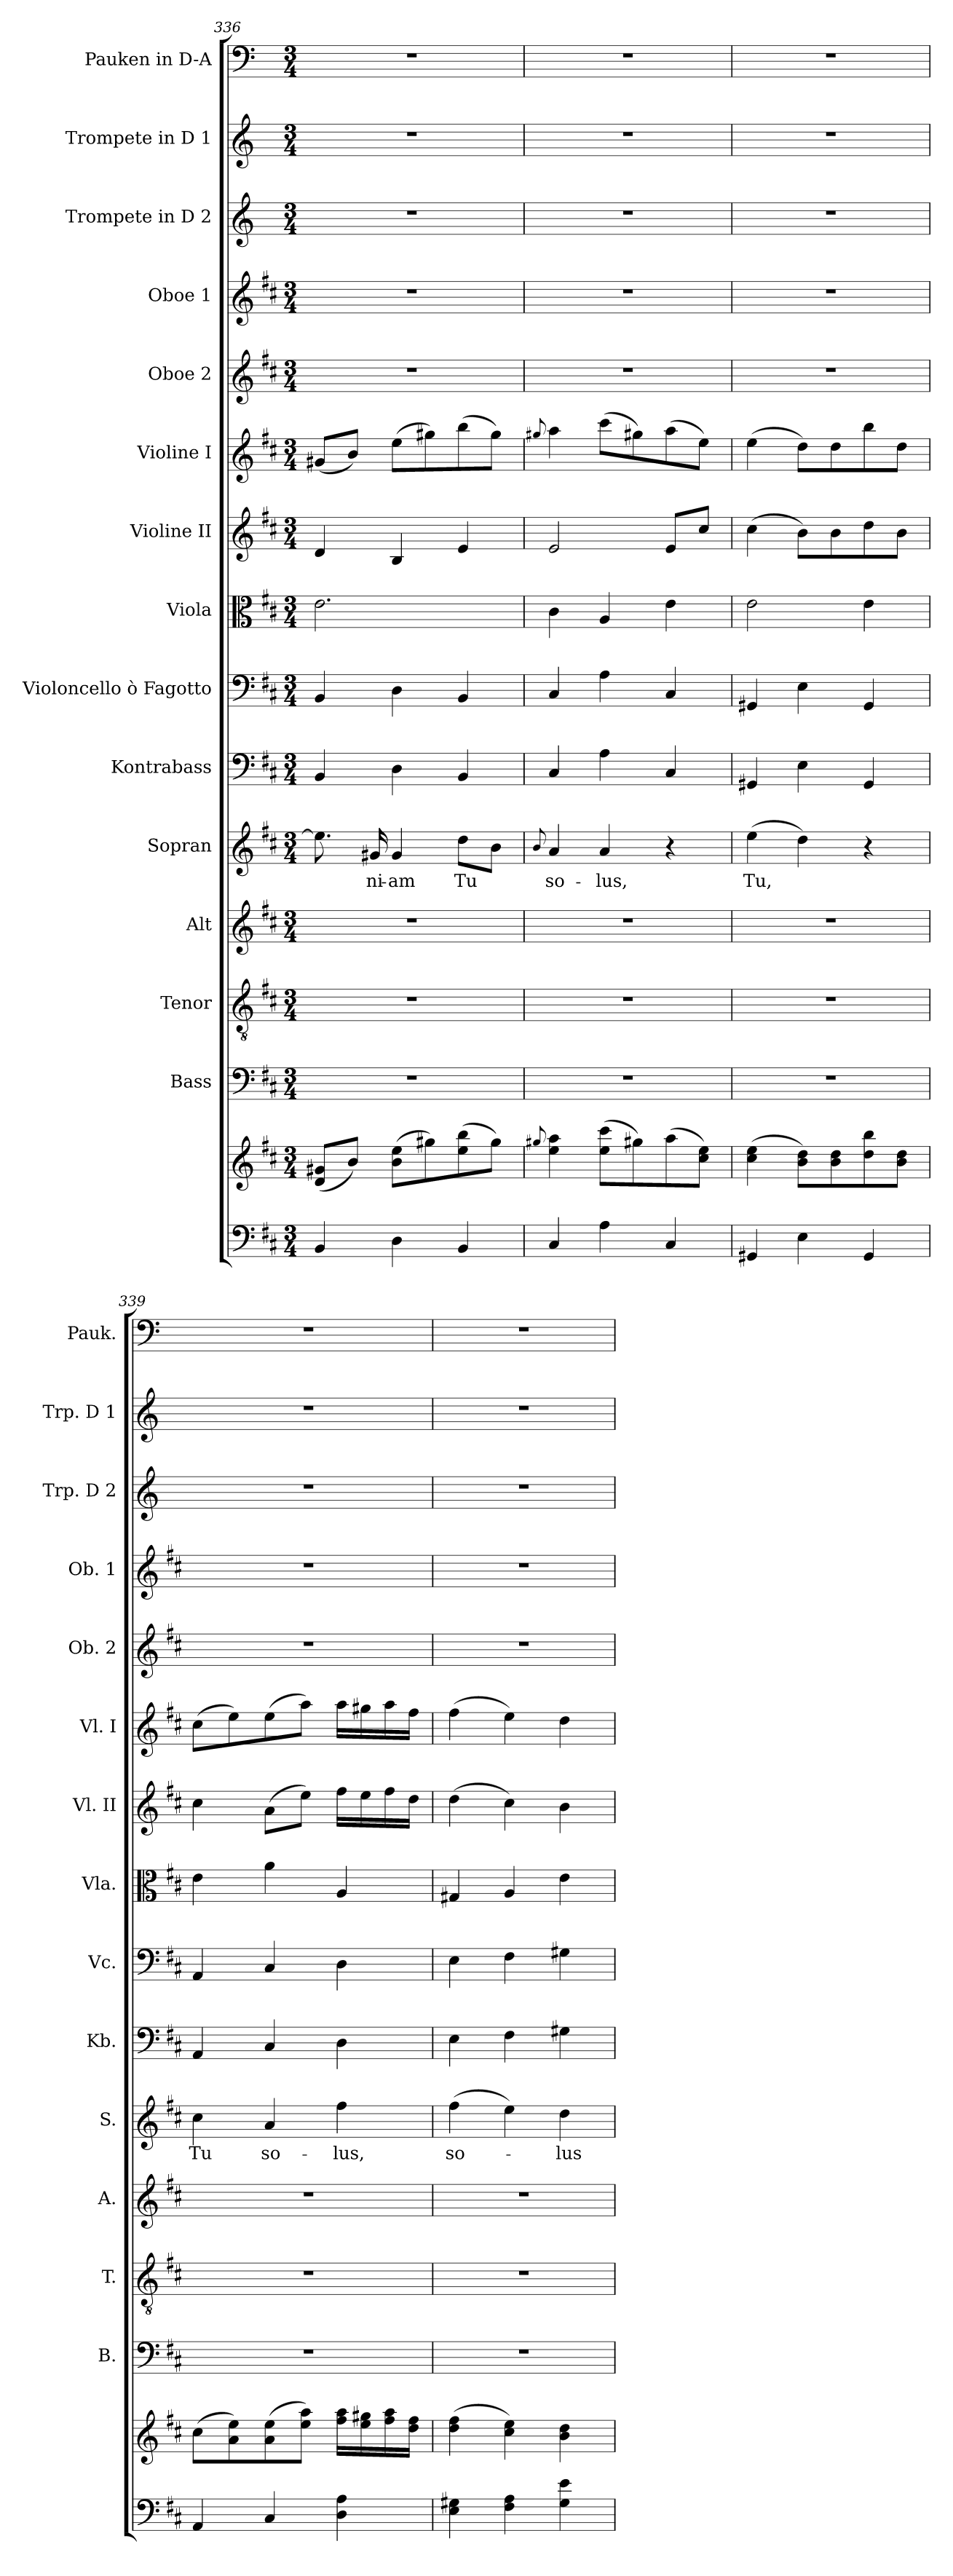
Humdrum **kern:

**kern	**kern	**kern	**kern	**kern	**kern	**text	**kern	**kern	**kern	**kern	**kern	**kern	**kern	**kern	**kern	**kern
*part15	*part15	*part14	*part13	*part12	*part11	*part11	*part10	*part9	*part8	*part7	*part6	*part5	*part4	*part3	*part2	*part1
*staff16	*staff15	*staff14	*staff13	*staff12	*staff11	*staff11	*staff10	*staff9	*staff8	*staff7	*staff6	*staff5	*staff4	*staff3	*staff2	*staff1
*	*	*I"Bass	*I"Tenor	*I"Alt	*I"Sopran	*	*I"Kontrabass	*I"Violoncello ò Fagotto	*I"Viola	*I"Violine II	*I"Violine I	*I"Oboe 2	*I"Oboe 1	*I"Trompete in D 2	*I"Trompete in D 1	*I"Pauken in D-A
*	*	*I'B.	*I'T.	*I'A.	*I'S.	*	*I'Kb.	*I'Vc.	*I'Vla.	*I'Vl. II	*I'Vl. I	*I'Ob. 2	*I'Ob. 1	*I'Trp. D 2	*I'Trp. D 1	*I'Pauk.
*clefF4	*clefG2	*clefF4	*clefGv2	*clefG2	*clefG2	*	*clefF4	*clefF4	*clefC3	*clefG2	*clefG2	*clefG2	*clefG2	*clefG2	*clefG2	*clefF4
*	*	*	*	*	*	*	*ITrd7c12	*	*	*	*	*	*	*ITrd-1c-2	*ITrd-1c-2	*ITrd-1c-2
*k[f#c#]	*k[f#c#]	*k[f#c#]	*k[f#c#]	*k[f#c#]	*k[f#c#]	*	*k[f#c#]	*k[f#c#]	*k[f#c#]	*k[f#c#]	*k[f#c#]	*k[f#c#]	*k[f#c#]	*k[f#c#]	*k[f#c#]	*k[f#c#]
*D:	*D:	*D:	*D:	*D:	*D:	*	*D:	*D:	*D:	*D:	*D:	*D:	*D:	*D:	*D:	*D:
*M3/4	*M3/4	*M3/4	*M3/4	*M3/4	*M3/4	*	*M3/4	*M3/4	*M3/4	*M3/4	*M3/4	*M3/4	*M3/4	*M3/4	*M3/4	*M3/4
=336	=336	=336	=336	=336	=336	=336	=336	=336	=336	=336	=336	=336	=336	=336	=336	=336
4BB/	(<8d/ 8g#X/L	2.r	2.r	2.r	8.ee\]	.	4BBB/	4BB/	2.e\	4d/	(<8g#X/L	2.r	2.r	2.r	2.r	2.r
.	8b/J)	.	.	.	.	.	.	.	.	.	8b/J)	.	.	.	.	.
!	!	!	!	!	!	!LO:LY:b	!	!	!	!	!	!	!	!	!	!
.	.	.	.	.	16g#X/	-ni-	.	.	.	.	.	.	.	.	.	.
!	!	!	!	!	!	!LO:LY:b	!	!	!	!	!	!	!	!	!	!
4D\	(>8b\ 8ee\L	.	.	.	4g#/	-am	4DD\	4D\	.	4B/	(>8ee\L	.	.	.	.	.
.	8gg#X\)	.	.	.	.	.	.	.	.	.	8gg#X\)	.	.	.	.	.
!	!	!	!	!	!	!LO:LY:b	!	!	!	!	!	!	!	!	!	!
4BB/	(>8ee\ 8bb\	.	.	.	8dd\L	Tu	4BBB/	4BB/	.	4e/	(>8bb\	.	.	.	.	.
.	8gg#\J)	.	.	.	8b\J	.	.	.	.	.	8gg#\J)	.	.	.	.	.
=337	=337	=337	=337	=337	=337	=337	=337	=337	=337	=337	=337	=337	=337	=337	=337	=337
.	8qqgg#X/	.	.	.	8qqb/	.	.	.	.	.	8qqgg#X/	.	.	.	.	.
!	!	!	!	!	!	!LO:LY:b	!	!	!	!	!	!	!	!	!	!
4C#/	4ee\ 4aa\	2.r	2.r	2.r	4a/	so-	4CC#/	4C#/	4c#\	2e/	4aa\	2.r	2.r	2.r	2.r	2.r
!	!	!	!	!	!	!LO:LY:b	!	!	!	!	!	!	!	!	!	!
4A\	(>8ee\ 8ccc#\L	.	.	.	4a/	-lus,	4AA\	4A\	4A/	.	(>8ccc#\L	.	.	.	.	.
.	8gg#\)	.	.	.	.	.	.	.	.	.	8gg#\)	.	.	.	.	.
4C#/	(>8aa\	.	.	.	4r	.	4CC#/	4C#/	4e\	8e/L	(>8aa\	.	.	.	.	.
.	8cc#\ 8ee\J)	.	.	.	.	.	.	.	.	8cc#/J	8ee\J)	.	.	.	.	.
=338	=338	=338	=338	=338	=338	=338	=338	=338	=338	=338	=338	=338	=338	=338	=338	=338
!	!	!	!	!	!	!LO:LY:b	!	!	!	!	!	!	!	!	!	!
4GG#X/	(>4cc#\ 4ee\	2.r	2.r	2.r	(>4ee\	Tu,	4GGG#X/	4GG#X/	2e\	(>4cc#\	(>4ee\	2.r	2.r	2.r	2.r	2.r
4E\	8b\ 8dd\L)	.	.	.	4dd\)	.	4EE\	4E\	.	8b\L)	8dd\L)	.	.	.	.	.
.	8b\ 8dd\	.	.	.	.	.	.	.	.	8b\	8dd\	.	.	.	.	.
4GG#/	8dd\ 8bb\	.	.	.	4r	.	4GGG#/	4GG#/	4e\	8dd\	8bb\	.	.	.	.	.
.	8b\ 8dd\J	.	.	.	.	.	.	.	.	8b\J	8dd\J	.	.	.	.	.
!!LO:PB:g=z
=339	=339	=339	=339	=339	=339	=339	=339	=339	=339	=339	=339	=339	=339	=339	=339	=339
!	!	!	!	!	!	!LO:LY:b	!	!	!	!	!	!	!	!	!	!
4AA/	(>8cc#\L	2.r	2.r	2.r	4cc#\	Tu	4AAA/	4AA/	4e\	4cc#\	(>8cc#\L	2.r	2.r	2.r	2.r	2.r
.	8a\ 8ee\)	.	.	.	.	.	.	.	.	.	8ee\)	.	.	.	.	.
!	!	!	!	!	!	!LO:LY:b	!	!	!	!	!	!	!	!	!	!
4C#/	(>8a\ 8ee\	.	.	.	4a/	so-	4CC#/	4C#/	4a\	(>8a\L	(>8ee\	.	.	.	.	.
.	8ee\ 8aa\J)	.	.	.	.	.	.	.	.	8ee\J)	8aa\J)	.	.	.	.	.
!	!	!	!	!	!	!LO:LY:b	!	!	!	!	!	!	!	!	!	!
4D\ 4A\	16ff#\ 16aa\LL	.	.	.	4ff#\	-lus,	4DD\	4D\	4A/	16ff#\LL	16aa\LL	.	.	.	.	.
.	16ee\ 16gg#X\	.	.	.	.	.	.	.	.	16ee\	16gg#X\	.	.	.	.	.
.	16ff#\ 16aa\	.	.	.	.	.	.	.	.	16ff#\	16aa\	.	.	.	.	.
.	16dd\ 16ff#\JJ	.	.	.	.	.	.	.	.	16dd\JJ	16ff#\JJ	.	.	.	.	.
=340	=340	=340	=340	=340	=340	=340	=340	=340	=340	=340	=340	=340	=340	=340	=340	=340
!	!	!	!	!	!	!LO:LY:b	!	!	!	!	!	!	!	!	!	!
4E\ 4G#X\	(>4dd\ 4ff#\	2.r	2.r	2.r	(>4ff#\	so-	4EE\	4E\	4G#X/	(>4dd\	(>4ff#\	2.r	2.r	2.r	2.r	2.r
4F#\ 4A\	4cc#\ 4ee\)	.	.	.	4ee\)	.	4FF#\	4F#\	4A/	4cc#\)	4ee\)	.	.	.	.	.
!	!	!	!	!	!	!LO:LY:b	!	!	!	!	!	!	!	!	!	!
4G#\ 4e\	4b\ 4dd\	.	.	.	4dd\	-lus	4GG#X\	4G#X\	4e\	4b\	4dd\	.	.	.	.	.
=	=	=	=	=	=	=	=	=	=	=	=	=	=	=	=	=
*-	*-	*-	*-	*-	*-	*-	*-	*-	*-	*-	*-	*-	*-	*-	*-	*-
